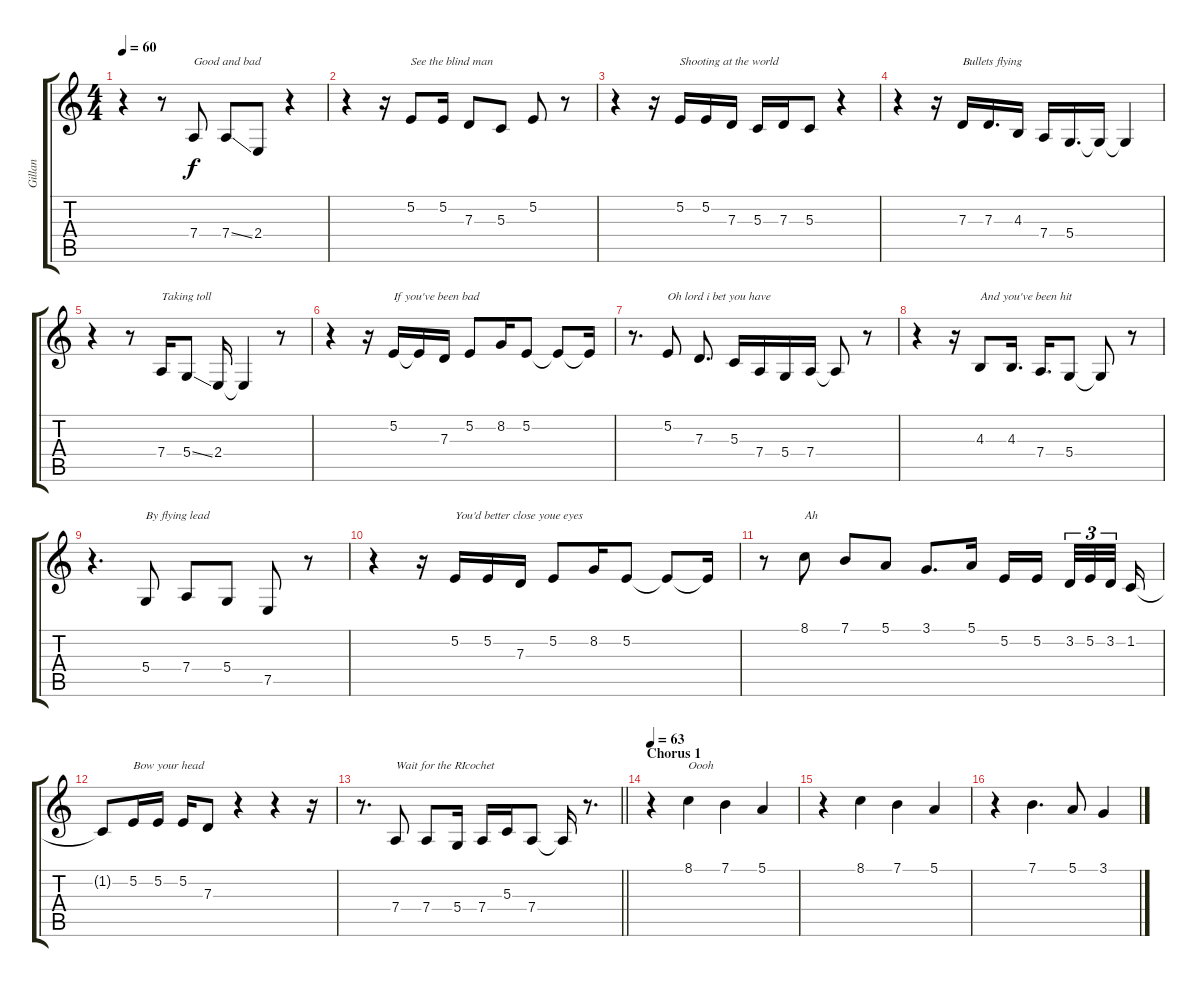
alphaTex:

\track ("Gillan" "Gillan") {instrument altosax}
\staff {score tabs}
\tuning (E4 B3 G3 D3 A2 E2) {hide}
\ts (4 4)
\tempo 60
\clef g2
\ks c
r.4{dy f} r.8 7.4.8{txt "Good and bad"} 7.4{ss}.8 2.4.8 r.4 |
r.4 r.16 5.2.8{txt "See the blind man"} 5.2.16 7.3.8 5.3.8 5.2.8 r.8 |
r.4 r.16 5.2.16{txt "Shooting at the world"} 5.2.16 7.3.16 5.3.16 7.3.16 5.3.8 r.4 |
r.4 r.16 7.3.16{txt "Bullets flying"} 7.3.16{d} 4.3.16 7.4.16 5.4.16{d} 5.4{t}.16 5.4{t}.4 |
r.4 r.8 7.4.16{txt "Taking toll"} 5.4{ss}.8 2.4.16 2.4{t}.4 r.8 |
r.4 r.16 5.2.16{txt "If you've been bad"} 5.2{t}.16 7.3.16 5.2.8 8.2.16 5.2.8 5.2{t}.8 5.2{t}.16 |
r.8{d} 5.2.8{txt "Oh lord i bet you have"} 7.3.8{d} 5.3.16 7.4.16 5.4.16 7.4.16 7.4{t}.8 r.8 |
r.4 r.16 4.3.8{txt "And you've been hit"} 4.3.16{d} 7.4.16{d} 5.4.8 5.4{t}.8 r.8 |
r.4{d} 5.4.8{txt "By flying lead"} 7.4.8 5.4.8 7.5.8 r.8 |
r.4 r.16 5.2.16{txt "You'd better close youe eyes"} 5.2.16 7.3.16 5.2.8 8.2.16 5.2.8 5.2{t}.8 5.2{t}.16 |
r.8 8.1.8{txt "Ah"} 7.1.8 5.1.8 3.1.8{d} 5.1.16 5.2.16 5.2.16{beam splitsecondary} 3.2.32{tu (3 2)} 5.2.32{tu (3 2)} 3.2.32{tu (3 2) beam splitsecondary} 1.2.16 |
1.2{t}.8 5.2.16{txt "Bow your head"} 5.2.16 5.2.16 7.3.8 r.4 r.4 r.16 |
\barLineRight lightlight
r.8{d} 7.4.8{txt "Wait for the RIcochet"} 7.4.8 5.4.16 7.4.16 5.3.16 7.4.8 7.4{t}.16 r.8{d} |
\section ("" "Chorus 1")
\tempo 63
r.4 8.1.4{txt "Oooh"} 7.1.4 5.1.4 |
r.4 8.1.4 7.1.4 5.1.4 |
r.4 7.1.4{d} 5.1.8 3.1.4
